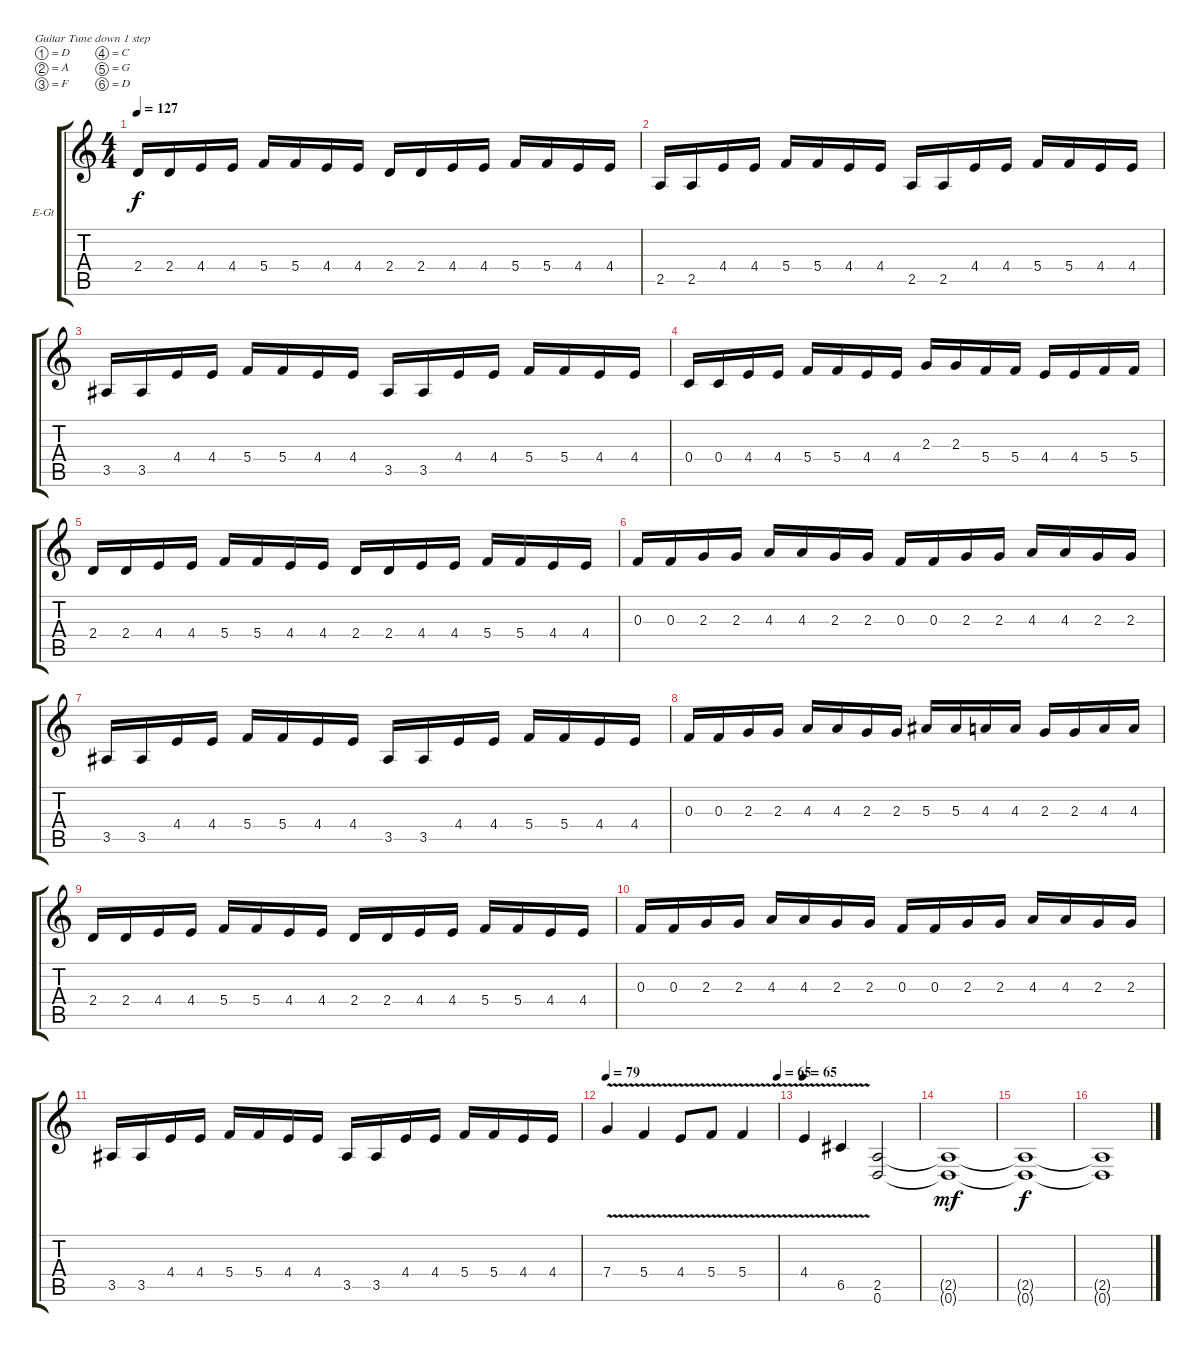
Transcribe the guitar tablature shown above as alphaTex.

\bracketExtendMode groupsimilarinstruments
\firstSystemTrackNameOrientation horizontal
\otherSystemsTrackNameOrientation horizontal
\track ("Rhytm guitar" "E-Gt") {instrument distortionguitar}
\staff {score tabs}
\tuning (D4 A3 F3 C3 G2 D2)
\ts (4 4)
\tempo 127
\clef g2
\ks c
2.4.16{dy f} 2.4.16 4.4.16 4.4.16 5.4.16 5.4.16 4.4.16 4.4.16 2.4.16 2.4.16 4.4.16 4.4.16 5.4.16 5.4.16 4.4.16 4.4.16 |
2.5.16 2.5.16 4.4.16 4.4.16 5.4.16 5.4.16 4.4.16 4.4.16 2.5.16 2.5.16 4.4.16 4.4.16 5.4.16 5.4.16 4.4.16 4.4.16 |
3.5.16 3.5.16 4.4.16 4.4.16 5.4.16 5.4.16 4.4.16 4.4.16 3.5.16 3.5.16 4.4.16 4.4.16 5.4.16 5.4.16 4.4.16 4.4.16 |
0.4.16 0.4.16 4.4.16 4.4.16 5.4.16 5.4.16 4.4.16 4.4.16 2.3.16 2.3.16 5.4.16 5.4.16 4.4.16 4.4.16 5.4.16 5.4.16 |
2.4.16 2.4.16 4.4.16 4.4.16 5.4.16 5.4.16 4.4.16 4.4.16 2.4.16 2.4.16 4.4.16 4.4.16 5.4.16 5.4.16 4.4.16 4.4.16 |
0.3.16 0.3.16 2.3.16 2.3.16 4.3.16 4.3.16 2.3.16 2.3.16 0.3.16 0.3.16 2.3.16 2.3.16 4.3.16 4.3.16 2.3.16 2.3.16 |
3.5.16 3.5.16 4.4.16 4.4.16 5.4.16 5.4.16 4.4.16 4.4.16 3.5.16 3.5.16 4.4.16 4.4.16 5.4.16 5.4.16 4.4.16 4.4.16 |
0.3.16 0.3.16 2.3.16 2.3.16 4.3.16 4.3.16 2.3.16 2.3.16 5.3.16 5.3.16 4.3.16 4.3.16 2.3.16 2.3.16 4.3.16 4.3.16 |
2.4.16 2.4.16 4.4.16 4.4.16 5.4.16 5.4.16 4.4.16 4.4.16 2.4.16 2.4.16 4.4.16 4.4.16 5.4.16 5.4.16 4.4.16 4.4.16 |
0.3.16 0.3.16 2.3.16 2.3.16 4.3.16 4.3.16 2.3.16 2.3.16 0.3.16 0.3.16 2.3.16 2.3.16 4.3.16 4.3.16 2.3.16 2.3.16 |
3.5.16 3.5.16 4.4.16 4.4.16 5.4.16 5.4.16 4.4.16 4.4.16 3.5.16 3.5.16 4.4.16 4.4.16 5.4.16 5.4.16 4.4.16 4.4.16 |
\tempo 79
\tempo (65 1)
7.4{v}.4 5.4{v}.4 4.4{v}.8 5.4{v}.8 5.4{v}.4 |
\tempo 65
4.4{v}.4 6.5{v}.4 (2.5 0.6).2 |
(2.5{t} 0.6{t}).1{dy mf} |
(2.5{t} 0.6{t}).1{dy f} |
(2.5{t} 0.6{t}).1
